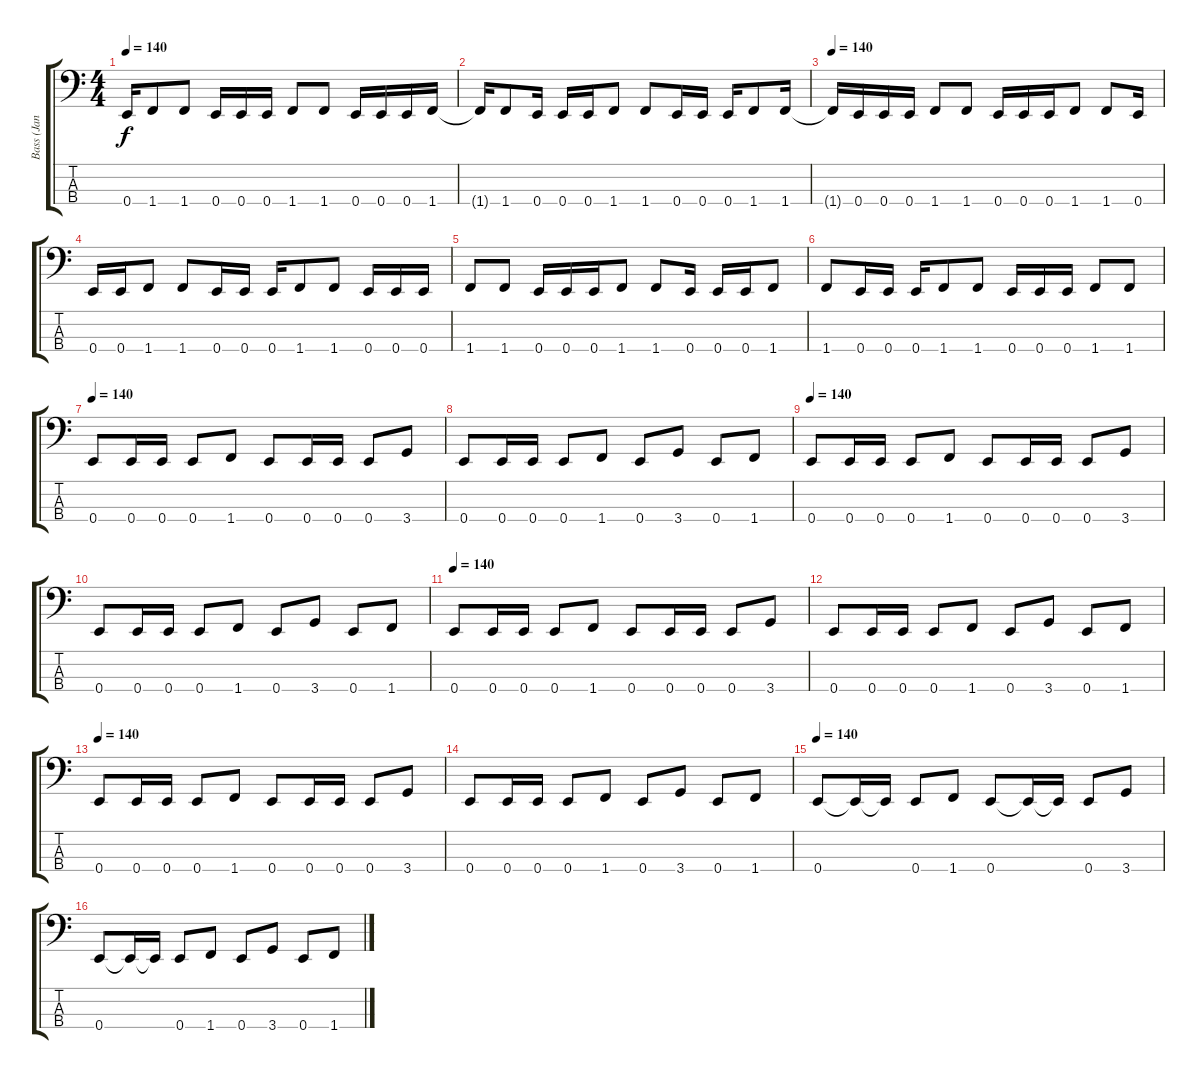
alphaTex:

\track ("Bass (Jan Kazda)" "Bass (Jan ") {instrument electricbasspick}
\staff {score tabs}
\tuning (G2 D2 A1 E1) {hide}
\ts (4 4)
\tempo 140
\clef f4
\ks c
0.4.16{dy f} 1.4.8 1.4.8 0.4.16 0.4.16 0.4.16 1.4.8 1.4.8 0.4.16 0.4.16 0.4.16 1.4.16 |
1.4{t}.16 1.4.8 0.4.16 0.4.16 0.4.16 1.4.8 1.4.8 0.4.16 0.4.16 0.4.16 1.4.8 1.4.16 |
\tempo 140
1.4{t}.16 0.4.16 0.4.16 0.4.16 1.4.8 1.4.8 0.4.16 0.4.16 0.4.16 1.4.8 1.4.8 0.4.16 |
0.4.16 0.4.16 1.4.8 1.4.8 0.4.16 0.4.16 0.4.16 1.4.8 1.4.8 0.4.16 0.4.16 0.4.16 |
1.4.8 1.4.8 0.4.16 0.4.16 0.4.16 1.4.8 1.4.8 0.4.16 0.4.16 0.4.16 1.4.8 |
1.4.8 0.4.16 0.4.16 0.4.16 1.4.8 1.4.8 0.4.16 0.4.16 0.4.16 1.4.8 1.4.8 |
\tempo 140
0.4.8 0.4.16 0.4.16 0.4.8 1.4.8 0.4.8 0.4.16 0.4.16 0.4.8 3.4.8 |
0.4.8 0.4.16 0.4.16 0.4.8 1.4.8 0.4.8 3.4.8 0.4.8 1.4.8 |
\tempo 140
0.4.8 0.4.16 0.4.16 0.4.8 1.4.8 0.4.8 0.4.16 0.4.16 0.4.8 3.4.8 |
0.4.8 0.4.16 0.4.16 0.4.8 1.4.8 0.4.8 3.4.8 0.4.8 1.4.8 |
\tempo 140
0.4.8 0.4.16 0.4.16 0.4.8 1.4.8 0.4.8 0.4.16 0.4.16 0.4.8 3.4.8 |
0.4.8 0.4.16 0.4.16 0.4.8 1.4.8 0.4.8 3.4.8 0.4.8 1.4.8 |
\tempo 140
0.4.8 0.4.16 0.4.16 0.4.8 1.4.8 0.4.8 0.4.16 0.4.16 0.4.8 3.4.8 |
0.4.8 0.4.16 0.4.16 0.4.8 1.4.8 0.4.8 3.4.8 0.4.8 1.4.8 |
\tempo 140
0.4.8 0.4{t}.16 0.4{t}.16 0.4.8 1.4.8 0.4.8 0.4{t}.16 0.4{t}.16 0.4.8 3.4.8 |
0.4.8 0.4{t}.16 0.4{t}.16 0.4.8 1.4.8 0.4.8 3.4.8 0.4.8 1.4.8
